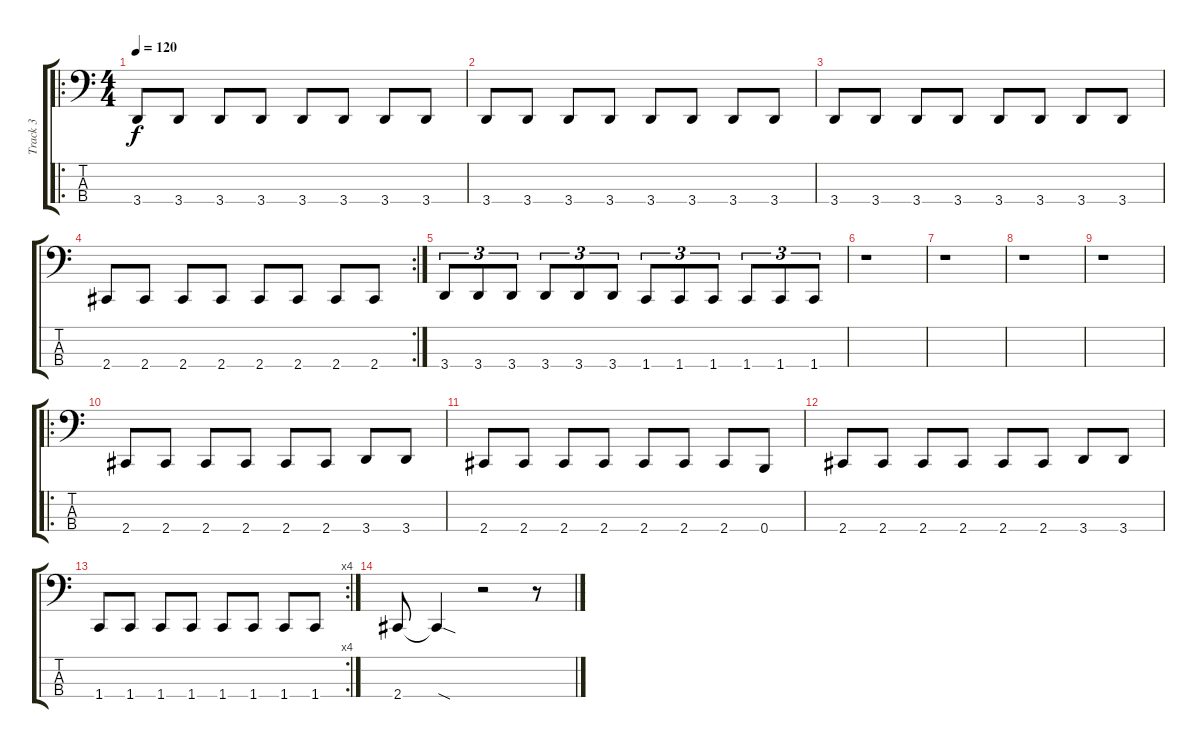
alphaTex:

\track ("Track 3" "Track 3") {instrument electricbasspick}
\staff {score tabs}
\tuning (E2 B1 Gb1 B0) {hide}
\ro
\ts (4 4)
\tempo 120
\clef f4
\ks c
3.4.8{dy f} 3.4.8 3.4.8 3.4.8 3.4.8 3.4.8 3.4.8 3.4.8 |
3.4.8 3.4.8 3.4.8 3.4.8 3.4.8 3.4.8 3.4.8 3.4.8 |
3.4.8 3.4.8 3.4.8 3.4.8 3.4.8 3.4.8 3.4.8 3.4.8 |
\rc 2
2.4.8 2.4.8 2.4.8 2.4.8 2.4.8 2.4.8 2.4.8 2.4.8 |
3.4.8{tu (3 2)} 3.4.8{tu (3 2)} 3.4.8{tu (3 2)} 3.4.8{tu (3 2)} 3.4.8{tu (3 2)} 3.4.8{tu (3 2)} 1.4.8{tu (3 2)} 1.4.8{tu (3 2)} 1.4.8{tu (3 2)} 1.4.8{tu (3 2)} 1.4.8{tu (3 2)} 1.4.8{tu (3 2)} |
r.1 |
r.1 |
r.1 |
r.1 |
\ro
2.4.8 2.4.8 2.4.8 2.4.8 2.4.8 2.4.8 3.4.8 3.4.8 |
2.4.8 2.4.8 2.4.8 2.4.8 2.4.8 2.4.8 2.4.8 0.4.8 |
2.4.8 2.4.8 2.4.8 2.4.8 2.4.8 2.4.8 3.4.8 3.4.8 |
\rc 4
1.4.8 1.4.8 1.4.8 1.4.8 1.4.8 1.4.8 1.4.8 1.4.8 |
2.4.8 2.4{sod t}.4 r.2 r.8
